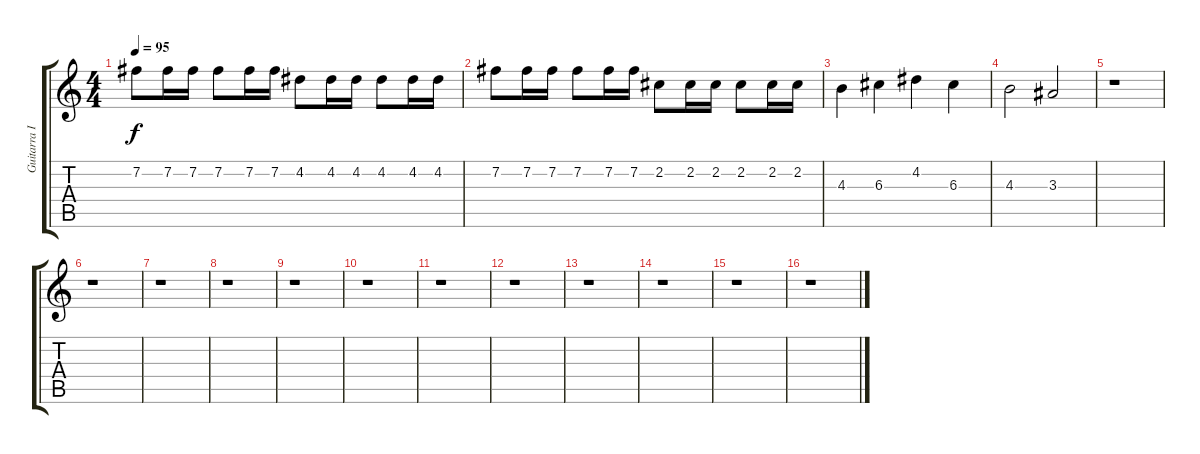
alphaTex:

\track ("Guitarra II" "Guitarra I") {instrument distortionguitar}
\staff {score tabs}
\tuning (E4 B3 G3 D3 A2 E2) {hide}
\ts (4 4)
\tempo 95
\clef g2
\ks c
7.2.8{dy f instrument distortionguitar} 7.2.16 7.2.16 7.2.8 7.2.16 7.2.16 4.2.8 4.2.16 4.2.16 4.2.8 4.2.16 4.2.16 |
7.2.8 7.2.16 7.2.16 7.2.8 7.2.16 7.2.16 2.2.8 2.2.16 2.2.16 2.2.8 2.2.16 2.2.16 |
4.3.4 6.3.4 4.2.4 6.3.4 |
4.3.2 3.3.2 |
r.1 |
r.1 |
r.1 |
r.1 |
r.1 |
r.1 |
r.1 |
r.1 |
r.1 |
r.1 |
r.1 |
r.1
